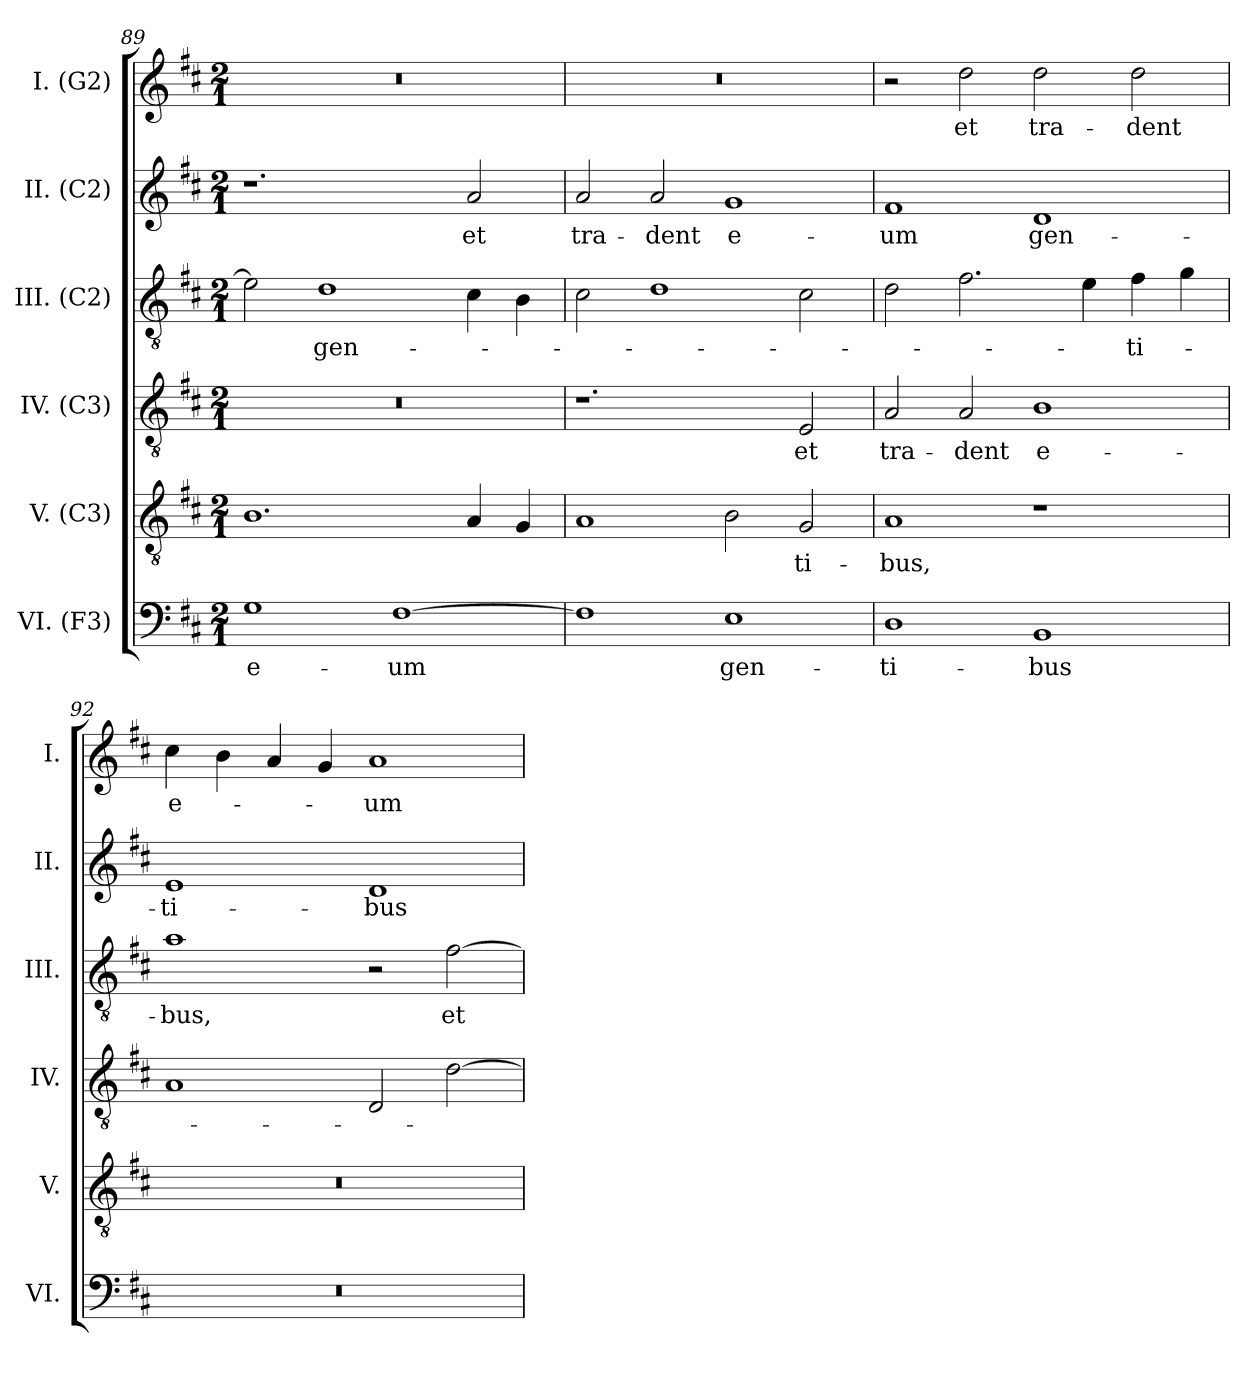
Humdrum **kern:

**kern	**text	**kern	**text	**kern	**text	**kern	**text	**kern	**text	**kern	**text
*part6	*part6	*part5	*part5	*part4	*part4	*part3	*part3	*part2	*part2	*part1	*part1
*staff6	*staff6	*staff5	*staff5	*staff4	*staff4	*staff3	*staff3	*staff2	*staff2	*staff1	*staff1
*I"VI. (F3)	*	*I"V. (C3)	*	*I"IV. (C3)	*	*I"III. (C2)	*	*I"II. (C2)	*	*I"I. (G2)	*
*I'VI.	*	*I'V.	*	*I'IV.	*	*I'III.	*	*I'II.	*	*I'I.	*
!!LO:LB:g=z
*clefF4	*	*clefGv2	*	*clefGv2	*	*clefGv2	*	*clefG2	*	*clefG2	*
*	*	*	*	*	*	*ITrd7c12	*	*	*	*	*
*k[f#c#]	*	*k[f#c#]	*	*k[f#c#]	*	*k[f#c#]	*	*k[f#c#]	*	*k[f#c#]	*
*D:	*	*D:	*	*D:	*	*D:	*	*D:	*	*D:	*
*M2/1	*	*M2/1	*	*M2/1	*	*M2/1	*	*M2/1	*	*M2/1	*
=89	=89	=89	=89	=89	=89	=89	=89	=89	=89	=89	=89
!	!LO:LY:b:color=#000000	!	!	!LO:N:vis=1	!	!	!	!	!	!LO:N:vis=1	!
1Gi	e-	1.Bi	.	0r	.	2Ei\]	.	1.r	.	0r	.
!	!	!	!	!	!	!	!LO:LY:b:color=#000000	!	!	!	!
.	.	.	.	.	.	1Di	gen-	.	.	.	.
!	!LO:LY:b:color=#000000	!	!	!	!	!	!	!	!	!	!
[1F#i	-um	.	.	.	.	.	.	.	.	.	.
!	!	!	!	!	!	!	!	!	!LO:LY:b:color=#000000	!	!
.	.	4Ai/	.	.	.	4C#i\	.	2ai/	et	.	.
.	.	4Gi/	.	.	.	4BBi\	.	.	.	.	.
=90	=90	=90	=90	=90	=90	=90	=90	=90	=90	=90	=90
!	!	!	!	!	!	!	!	!	!LO:LY:b:color=#000000	!LO:N:vis=1	!
1F#i]	.	1Ai	.	1.r	.	2C#i\	.	2ai/	tra-	0r	.
!	!	!	!	!	!	!	!	!	!LO:LY:b:color=#000000	!	!
.	.	.	.	.	.	1Di	.	2ai/	-dent	.	.
!	!LO:LY:b:color=#000000	!	!	!	!	!	!	!	!	!	!
!	!	!	!	!	!	!	!	!	!LO:LY:b:color=#000000	!	!
1Ei	gen-	2Bi\	.	.	.	.	.	1gi	e-	.	.
!	!	!	!LO:LY:b:color=#000000	!	!	!	!	!	!	!	!
!	!	!	!	!	!LO:LY:b:color=#000000	!	!	!	!	!	!
.	.	2Gi/	-ti-	2Ei/	et	2C#i\	.	.	.	.	.
=91	=91	=91	=91	=91	=91	=91	=91	=91	=91	=91	=91
!	!LO:LY:b:color=#000000	!	!	!	!	!	!	!	!	!	!
!	!	!	!LO:LY:b:color=#000000	!	!	!	!	!	!	!	!
!	!	!	!	!	!LO:LY:b:color=#000000	!	!	!	!	!	!
!	!	!	!	!	!	!	!	!	!LO:LY:b:color=#000000	!	!
1Di	-ti-	1Ai	-bus,	2Ai/	tra-	2Di\	.	1f#i	-um	2r	.
!	!	!	!	!	!LO:LY:b:color=#000000	!	!	!	!	!	!
!	!	!	!	!	!	!	!	!	!	!	!LO:LY:b:color=#000000
.	.	.	.	2Ai/	-dent	2.F#i\	.	.	.	2ddi\	et
!	!LO:LY:b:color=#000000	!	!	!	!	!	!	!	!	!	!
!	!	!	!	!	!LO:LY:b:color=#000000	!	!	!	!	!	!
!	!	!	!	!	!	!	!	!	!LO:LY:b:color=#000000	!	!
!	!	!	!	!	!	!	!	!	!	!	!LO:LY:b:color=#000000
1BBi	-bus	1r	.	1Bi	e-	.	.	1di	gen-	2ddi\	tra-
.	.	.	.	.	.	4Ei\	.	.	.	.	.
!	!	!	!	!	!	!	!LO:LY:b:color=#000000	!	!	!	!
!	!	!	!	!	!	!	!	!	!	!	!LO:LY:b:color=#000000
.	.	.	.	.	.	4F#i\	-ti-	.	.	2ddi\	-dent
.	.	.	.	.	.	4Gi\	.	.	.	.	.
=92	=92	=92	=92	=92	=92	=92	=92	=92	=92	=92	=92
!LO:N:vis=1	!	!LO:N:vis=1	!	!	!	!	!	!	!	!	!
!	!	!	!	!	!	!	!LO:LY:b:color=#000000	!	!	!	!
!	!	!	!	!	!	!	!	!	!LO:LY:b:color=#000000	!	!
!	!	!	!	!	!	!	!	!	!	!	!LO:LY:b:color=#000000
0r	.	0r	.	1Ai	.	1Ai	-bus,	1ei	-ti-	4cc#i\	e-
.	.	.	.	.	.	.	.	.	.	4bi\	.
.	.	.	.	.	.	.	.	.	.	4ai/	.
.	.	.	.	.	.	.	.	.	.	4gi/	.
!	!	!	!	!	!	!	!	!	!LO:LY:b:color=#000000	!	!
!	!	!	!	!	!	!	!	!	!	!	!LO:LY:b:color=#000000
.	.	.	.	2Di/	.	2r	.	1di	-bus	1ai	-um
!	!	!	!	!	!	!	!LO:LY:b:color=#000000	!	!	!	!
.	.	.	.	[2di\	.	[2F#i\	et	.	.	.	.
=	=	=	=	=	=	=	=	=	=	=	=
*-	*-	*-	*-	*-	*-	*-	*-	*-	*-	*-	*-
